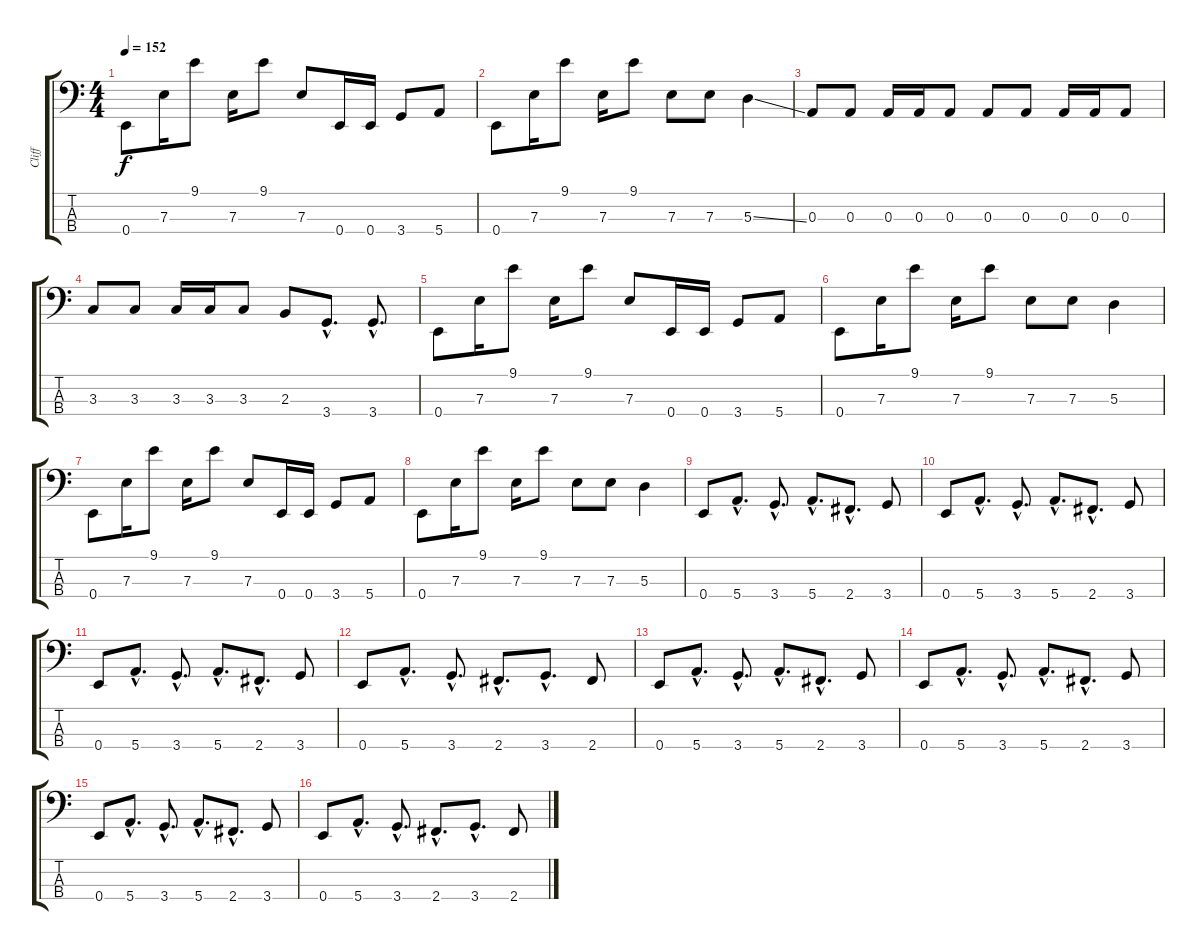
\track ("Cliff" "Cliff") {instrument electricbassfinger}
\staff {score tabs}
\tuning (G2 D2 A1 E1) {hide}
\ts (4 4)
\tempo 152
\clef f4
\ks c
0.4.8{dy f} 7.3.16 9.1.8 7.3.16 9.1.8 7.3.8 0.4.16 0.4.16 3.4.8 5.4.8 |
0.4.8 7.3.16 9.1.8 7.3.16 9.1.8 7.3.8 7.3.8 5.3{ss}.4 |
0.3.8 0.3.8 0.3.16 0.3.16 0.3.8 0.3.8 0.3.8 0.3.16 0.3.16 0.3.8 |
3.3.8 3.3.8 3.3.16 3.3.16 3.3.8 2.3.8 3.4{hac}.8{d} 3.4{hac}.8{d} |
0.4.8 7.3.16 9.1.8 7.3.16 9.1.8 7.3.8 0.4.16 0.4.16 3.4.8 5.4.8 |
0.4.8 7.3.16 9.1.8 7.3.16 9.1.8 7.3.8 7.3.8 5.3.4 |
0.4.8 7.3.16 9.1.8 7.3.16 9.1.8 7.3.8 0.4.16 0.4.16 3.4.8 5.4.8 |
0.4.8 7.3.16 9.1.8 7.3.16 9.1.8 7.3.8 7.3.8 5.3.4 |
0.4.8 5.4{hac}.8{d} 3.4{hac}.8{d} 5.4{hac}.8{d} 2.4{hac}.8{d} 3.4.8 |
0.4.8 5.4{hac}.8{d} 3.4{hac}.8{d} 5.4{hac}.8{d} 2.4{hac}.8{d} 3.4.8 |
0.4.8 5.4{hac}.8{d} 3.4{hac}.8{d} 5.4{hac}.8{d} 2.4{hac}.8{d} 3.4.8 |
0.4.8 5.4{hac}.8{d} 3.4{hac}.8{d} 2.4{hac}.8{d} 3.4{hac}.8{d} 2.4.8 |
0.4.8 5.4{hac}.8{d} 3.4{hac}.8{d} 5.4{hac}.8{d} 2.4{hac}.8{d} 3.4.8 |
0.4.8 5.4{hac}.8{d} 3.4{hac}.8{d} 5.4{hac}.8{d} 2.4{hac}.8{d} 3.4.8 |
0.4.8 5.4{hac}.8{d} 3.4{hac}.8{d} 5.4{hac}.8{d} 2.4{hac}.8{d} 3.4.8 |
0.4.8 5.4{hac}.8{d} 3.4{hac}.8{d} 2.4{hac}.8{d} 3.4{hac}.8{d} 2.4.8
